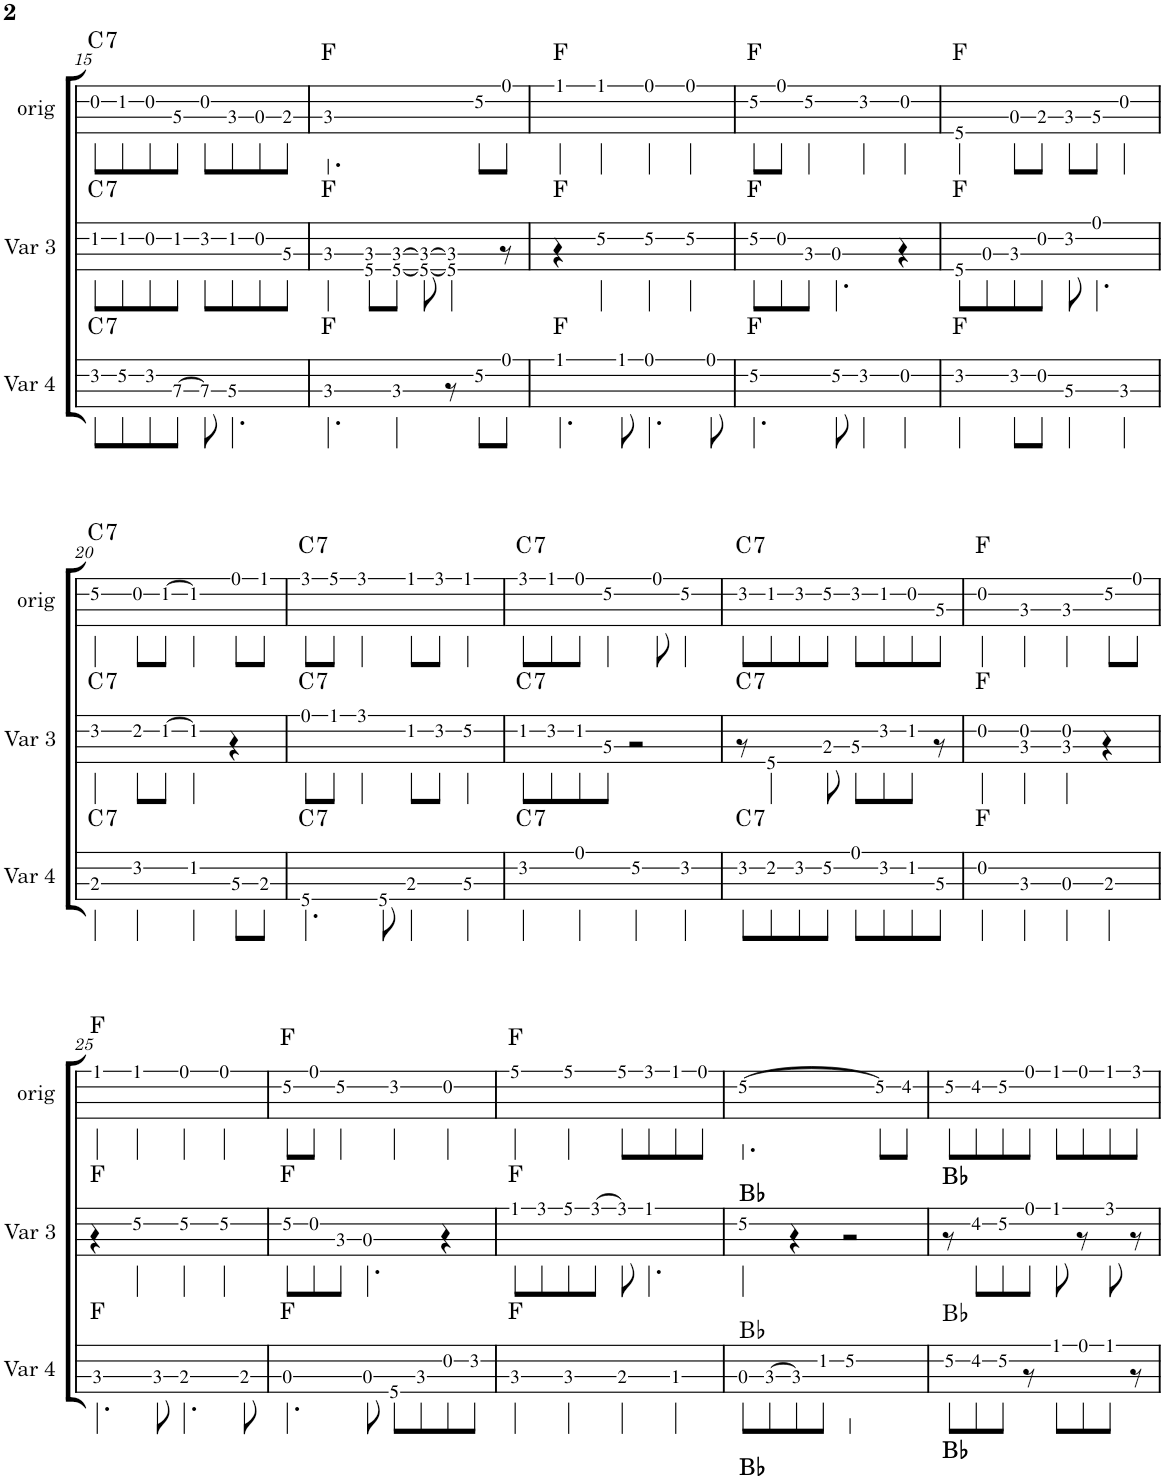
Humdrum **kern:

**kern	**harte	**kern	**harte	**kern	**harte
*part3	*part3	*part2	*part2	*part1	*part1
*staff3	*	*staff2	*	*staff1	*
*I"Variation 4	*	*I"Variation 3	*	*I"original	*
*I'Var 4	*	*I'Var 3	*	*I'orig	*
!!LO:PB:g=z
*	*	*	*	*	*
*k[f#c#]	*	*k[f#c#]	*	*k[f#c#]	*
*M4/4	*	*M4/4	*	*M4/4	*
=15	=15	=15	=15	=15	=15
!	!LO:H:kt=7	!	!LO:H:kt=7	!	!LO:H:kt=7
8cc\L	C:7	8a#\L	C:7	8a\L	C:7
8dd\	.	8a#\	.	8a#\	.
8cc\	.	8a\	.	8a\	.
[8a\J	.	8a#\J	.	8g\J	.
8a\]	.	8cc\L	.	8a\L	.
4.g\	.	8a#\	.	8f\	.
.	.	8a\	.	8d\	.
.	.	8g\J	.	8e\J	.
=16	=16	=16	=16	=16	=16
4.f\	F:maj	4f\	F:maj	2.f\	F:maj
.	.	8c\ 8f\L	.	.	.
4f\	.	[8c\ [8f\J	.	.	.
.	.	8c\_ 8f\_	.	.	.
8r	.	4c\] 4f\]	.	.	.
8dd\L	.	.	.	8dd\L	.
8ee\J	.	8r	.	8ee\J	.
=17	=17	=17	=17	=17	=17
4.ff\	F:maj	4r	F:maj	4ff\	F:maj
.	.	4dd\	.	4ff\	.
8ff\	.	.	.	.	.
4.ee\	.	4dd\	.	4ee\	.
.	.	4dd\	.	4ee\	.
8ee\	.	.	.	.	.
=18	=18	=18	=18	=18	=18
4.dd\	F:maj	8dd\L	F:maj	8dd\L	F:maj
.	.	8a\	.	8ee\J	.
.	.	8f\J	.	4dd\	.
8dd\	.	4.d\	.	.	.
4cc\	.	.	.	4cc\	.
4a\	.	4r	.	4a\	.
=19	=19	=19	=19	=19	=19
4cc\	F:maj	8c\L	F:maj	4c\	F:maj
.	.	8d\	.	.	.
8cc\L	.	8f\	.	8d\L	.
8a\J	.	8a\J	.	8e\J	.
4g\	.	8cc\	.	8f\L	.
.	.	4.ee\	.	8g\J	.
4f\	.	.	.	4a\	.
!!LO:LB:g=z
=20	=20	=20	=20	=20	=20
!	!LO:H:kt=7	!	!LO:H:kt=7	!	!LO:H:kt=7
4e\	C:7	4cc\	C:7	4dd\	C:7
4cc\	.	8b\L	.	8a\L	.
.	.	[8a#\J	.	[8a#\J	.
4a#\	.	4a#\]	.	4a#\]	.
8g\L	.	4r	.	8ee\L	.
8e\J	.	.	.	8ff\J	.
=21	=21	=21	=21	=21	=21
!	!LO:H:kt=7	!	!LO:H:kt=7	!	!LO:H:kt=7
4.c\	C:7	8ee\L	C:7	8gg\L	C:7
.	.	8ff\J	.	8aa\J	.
.	.	4gg\	.	4gg\	.
8c\	.	.	.	.	.
4e\	.	8a#\L	.	8ff\L	.
.	.	8cc\J	.	8gg\J	.
4g\	.	4dd\	.	4ff\	.
=22	=22	=22	=22	=22	=22
!	!LO:H:kt=7	!	!LO:H:kt=7	!	!LO:H:kt=7
4cc\	C:7	8a#\L	C:7	8gg\L	C:7
.	.	8cc\	.	8ff\	.
4ee\	.	8a#\	.	8ee\J	.
.	.	8g\J	.	4dd\	.
4dd\	.	2r	.	.	.
.	.	.	.	8ee\	.
4cc\	.	.	.	4dd\	.
=23	=23	=23	=23	=23	=23
!	!LO:H:kt=7	!	!LO:H:kt=7	!	!LO:H:kt=7
8cc\L	C:7	8r	C:7	8cc\L	C:7
8b\	.	4c\	.	8a#\	.
8cc\	.	.	.	8cc\	.
8dd\J	.	8e\	.	8dd\J	.
8ee\L	.	8g\L	.	8cc\L	.
8cc\	.	8cc\	.	8a#\	.
8a#\	.	8a#\J	.	8a\	.
8g\J	.	8r	.	8g\J	.
=24	=24	=24	=24	=24	=24
4a\	F:maj	4a\	F:maj	4a\	F:maj
4f\	.	4f\ 4a\	.	4f\	.
4d\	.	4f\ 4a\	.	4f\	.
4e\	.	4r	.	8dd\L	.
.	.	.	.	8ee\J	.
!!LO:LB:g=z
=25	=25	=25	=25	=25	=25
4.f\	F:maj	4r	F:maj	4ff\	F:maj
.	.	4dd\	.	4ff\	.
8f\	.	.	.	.	.
4.e\	.	4dd\	.	4ee\	.
.	.	4dd\	.	4ee\	.
8e\	.	.	.	.	.
=26	=26	=26	=26	=26	=26
4.d\	F:maj	8dd\L	F:maj	8dd\L	F:maj
.	.	8a\	.	8ee\J	.
.	.	8f\J	.	4dd\	.
8d\	.	4.d\	.	.	.
8c\L	.	.	.	4cc\	.
8f\	.	.	.	.	.
8a\	.	4r	.	4a\	.
8cc\J	.	.	.	.	.
=27	=27	=27	=27	=27	=27
4f\	F:maj	8ff\L	F:maj	4aa\	F:maj
.	.	8gg\	.	.	.
4f\	.	8aa\	.	4aa\	.
.	.	[8gg\J	.	.	.
4e\	.	8gg\]	.	8aa\L	.
.	.	4.ff\	.	8gg\	.
4d#\	.	.	.	8ff\	.
.	.	.	.	8ee\J	.
=28	=28	=28	=28	=28	=28
8d\L	Bb:maj Bb:maj	4dd\	Bb:maj	[2.dd\	Bb:maj Bb:maj
[8f\	.	.	.	.	.
8f\]	.	4r	.	.	.
8a#\J	.	.	.	.	.
2dd\	.	2r	.	.	.
.	.	.	.	8dd\L]	.
.	.	.	.	8cc#\J	.
=29	=29	=29	=29	=29	=29
8dd\L	Bb:maj Bb:maj	8r	Bb:maj	8dd\L	Bb:maj Bb:maj
8cc#\	.	8cc#\L	.	8cc#\	.
8dd\J	.	8dd\	.	8dd\	.
8r	.	8ee\J	.	8ee\J	.
8ff\L	.	8ff\	.	8ff\L	.
8ee\	.	8r	.	8ee\	.
8ff\J	.	8gg\	.	8ff\	.
8r	.	8r	.	8gg\J	.
=	=	=	=	=	=
*-	*-	*-	*-	*-	*-
